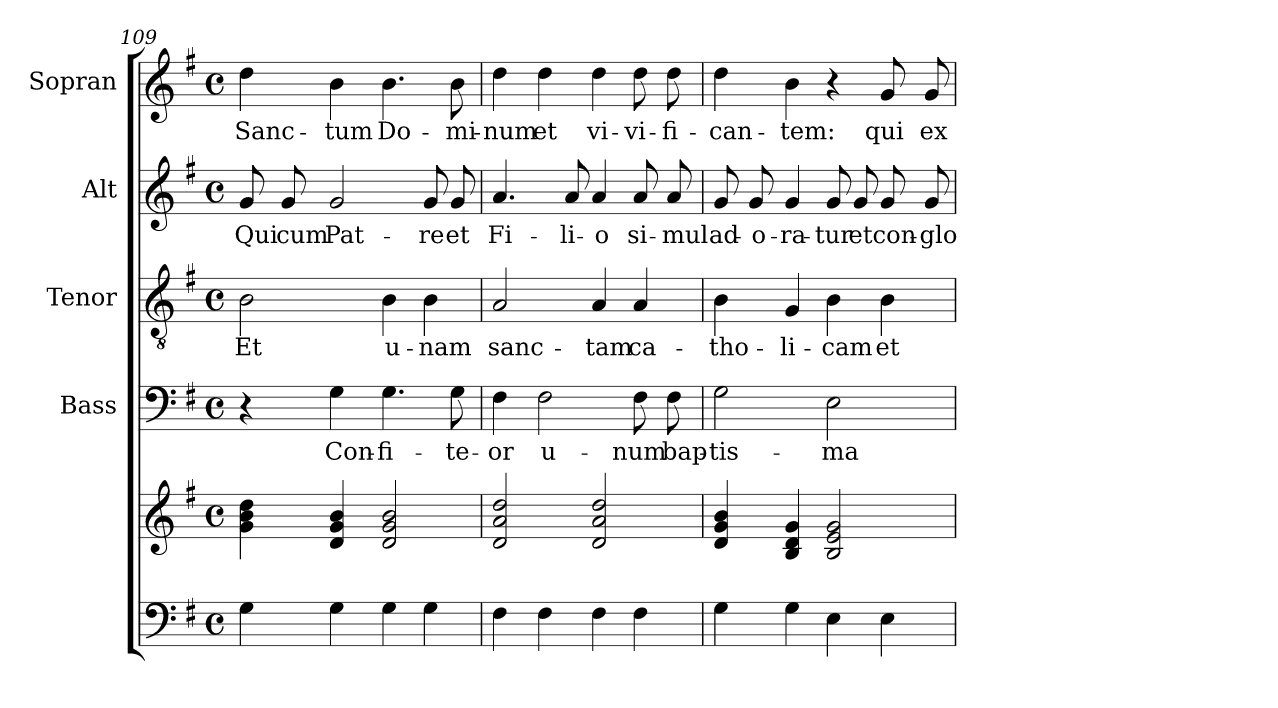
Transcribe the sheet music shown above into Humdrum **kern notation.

**kern	**kern	**kern	**text	**kern	**text	**kern	**text	**kern	**text
*part5	*part5	*part4	*part4	*part3	*part3	*part2	*part2	*part1	*part1
*staff6	*staff5	*staff4	*staff4	*staff3	*staff3	*staff2	*staff2	*staff1	*staff1
*	*	*I"Bass	*	*I"Tenor	*	*I"Alt	*	*I"Sopran	*
*	*	*I'B.	*	*I'T.	*	*I'A.	*	*I'S.	*
*clefF4	*clefG2	*clefF4	*	*clefGv2	*	*clefG2	*	*clefG2	*
*k[f#]	*k[f#]	*k[f#]	*	*k[f#]	*	*k[f#]	*	*k[f#]	*
*G:	*G:	*G:	*	*G:	*	*G:	*	*G:	*
*M4/4	*M4/4	*M4/4	*	*M4/4	*	*M4/4	*	*M4/4	*
*met(c)	*met(c)	*met(c)	*	*met(c)	*	*met(c)	*	*met(c)	*
=109	=109	=109	=109	=109	=109	=109	=109	=109	=109
!	!	!	!	!	!LO:LY:b	!	!LO:LY:b	!	!LO:LY:b
4G\	4g\ 4b\ 4dd\	4r	.	2B\	Et	8g/	Qui	4dd\	Sanc-
!	!	!	!	!	!	!	!LO:LY:b	!	!
.	.	.	.	.	.	8g/	cum	.	.
!	!	!	!LO:LY:b	!	!	!	!LO:LY:b	!	!LO:LY:b
4G\	4d/ 4g/ 4b/	4G\	Con-	.	.	2g/	Pat-	4b\	-tum
!	!	!	!LO:LY:b	!	!LO:LY:b	!	!	!	!LO:LY:b
4G\	2d/ 2g/ 2b/	4.G\	-fi-	4B\	u-	.	.	4.b\	Do-
!	!	!	!	!	!LO:LY:b	!	!LO:LY:b	!	!
4G\	.	.	.	4B\	-nam	8g/	-re	.	.
!	!	!	!LO:LY:b	!	!	!	!LO:LY:b	!	!LO:LY:b
.	.	8G\	-te-	.	.	8g/	et	8b\	-mi-
=110	=110	=110	=110	=110	=110	=110	=110	=110	=110
!	!	!	!LO:LY:b	!	!LO:LY:b	!	!LO:LY:b	!	!LO:LY:b
4F#\	2d/ 2a/ 2dd/	4F#\	-or	2A/	sanc-	4.a/	Fi-	4dd\	-num
!	!	!	!LO:LY:b	!	!	!	!	!	!LO:LY:b
4F#\	.	2F#\	u-	.	.	.	.	4dd\	et
!	!	!	!	!	!	!	!LO:LY:b	!	!
.	.	.	.	.	.	8a/	-li-	.	.
!	!	!	!	!	!LO:LY:b	!	!LO:LY:b	!	!LO:LY:b
4F#\	2d/ 2a/ 2dd/	.	.	4A/	-tam	4a/	-o	4dd\	vi-
!	!	!	!LO:LY:b	!	!LO:LY:b	!	!LO:LY:b	!	!LO:LY:b
4F#\	.	8F#\	-num	4A/	ca-	8a/	si-	8dd\	-vi-
!	!	!	!LO:LY:b	!	!	!	!LO:LY:b	!	!LO:LY:b
.	.	8F#\	bap-	.	.	8a/	-mul	8dd\	-fi-
=111	=111	=111	=111	=111	=111	=111	=111	=111	=111
!	!	!	!LO:LY:b	!	!LO:LY:b	!	!LO:LY:b	!	!LO:LY:b
4G\	4d/ 4g/ 4b/	2G\	-tis-	4B\	-tho-	8g/	ad-	4dd\	-can-
!	!	!	!	!	!	!	!LO:LY:b	!	!
.	.	.	.	.	.	8g/	-o-	.	.
!	!	!	!	!	!LO:LY:b	!	!LO:LY:b	!	!LO:LY:b
4G\	4B/ 4d/ 4g/	.	.	4G/	-li-	4g/	-ra-	4b\	-tem:
!	!	!	!LO:LY:b	!	!LO:LY:b	!	!LO:LY:b	!	!
4E\	2B/ 2e/ 2g/	2E\	-ma	4B\	-cam	8g/	-tur	4r	.
!	!	!	!	!	!	!	!LO:LY:b	!	!
.	.	.	.	.	.	8g/	et	.	.
!	!	!	!	!	!LO:LY:b	!	!LO:LY:b	!	!LO:LY:b
4E\	.	.	.	4B\	et	8g/	con-	8g/	qui
!	!	!	!	!	!	!	!LO:LY:b	!	!LO:LY:b
.	.	.	.	.	.	8g/	-glo-	8g/	ex
=	=	=	=	=	=	=	=	=	=
*-	*-	*-	*-	*-	*-	*-	*-	*-	*-
